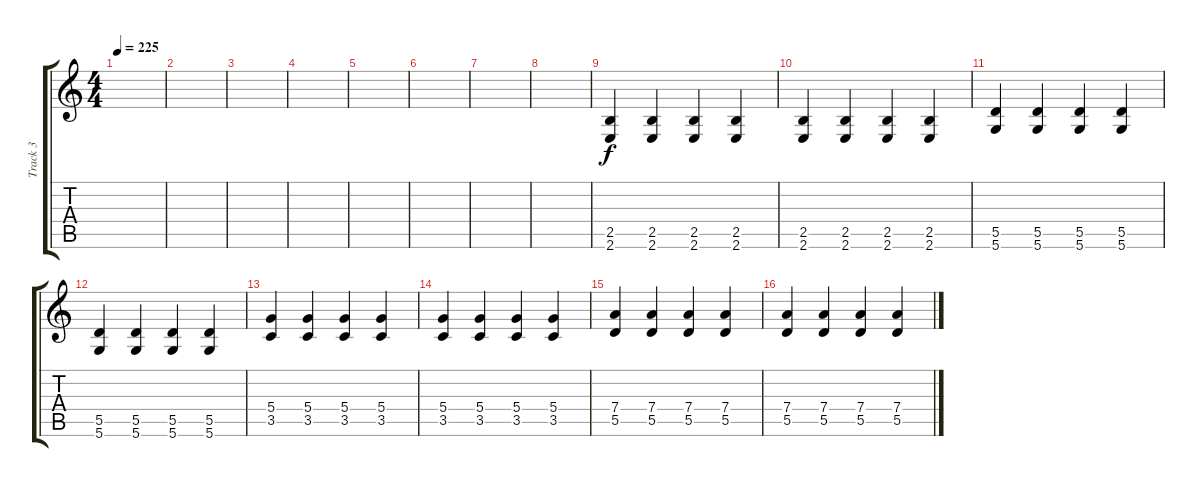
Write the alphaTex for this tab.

\track ("Track 3" "Track 3") {instrument distortionguitar}
\staff {score tabs}
\tuning (E4 B3 G3 D3 A2 D2) {hide}
\ts (4 4)
\tempo 225
\clef g2
\ks c
|
|
|
|
|
|
|
|
(2.5 2.6).4 (2.5 2.6).4 (2.5 2.6).4 (2.5 2.6).4 |
(2.5 2.6).4 (2.5 2.6).4 (2.5 2.6).4 (2.5 2.6).4 |
(5.5 5.6).4 (5.5 5.6).4 (5.5 5.6).4 (5.5 5.6).4 |
(5.5 5.6).4 (5.5 5.6).4 (5.5 5.6).4 (5.5 5.6).4 |
(5.4 3.5).4 (5.4 3.5).4 (5.4 3.5).4 (5.4 3.5).4 |
(5.4 3.5).4 (5.4 3.5).4 (5.4 3.5).4 (5.4 3.5).4 |
(7.4 5.5).4 (7.4 5.5).4 (7.4 5.5).4 (7.4 5.5).4 |
(7.4 5.5).4 (7.4 5.5).4 (7.4 5.5).4 (7.4 5.5).4
